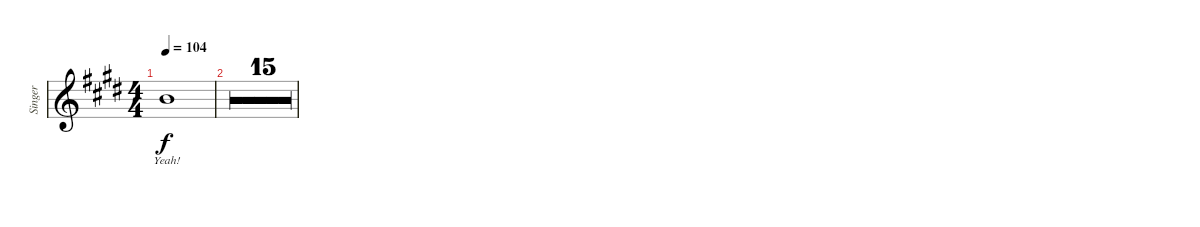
\defaultSystemsLayout 4
\bracketExtendMode groupsimilarinstruments
\otherSystemsTrackNameOrientation horizontal
\track ("Vocals" "Singer") {multiBarRest instrument voiceoohs}
\staff {score}
\tuning (E4 B3 G3 D3 A2 E2)
\ts (4 4)
\tempo 104
\clef g2
\ks c#minor
7.1{acc forcenatural}.1{lyrics (0 "Yeah!") lyrics (1 "") lyrics (2 "") lyrics (3 "") lyrics (4 "") dy f} |
r.1 |
r.1 |
r.1 |
r.1 |
r.1 |
r.1 |
r.1 |
r.1 |
r.1 |
r.1 |
r.1 |
r.1 |
r.1 |
r.1 |
r.1
